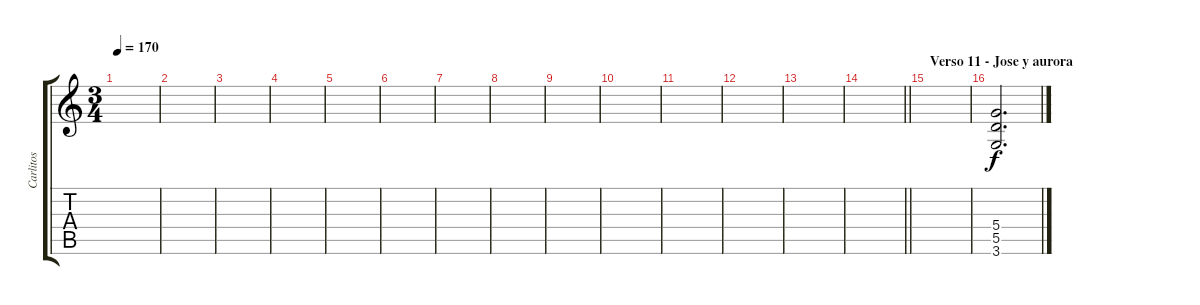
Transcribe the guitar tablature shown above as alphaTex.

\track ("Carlitos" "Carlitos") {instrument overdrivenguitar}
\staff {score tabs}
\tuning (E4 B3 G3 D3 A2 E2) {hide}
\ts (3 4)
\tempo 170
\clef g2
\ks c
|
|
|
|
|
|
|
|
|
|
|
|
|
\barLineRight lightlight
|
\section ("" "Verso 11 - Jose y aurora")
|
(5.4 5.5 3.6).2{d}
